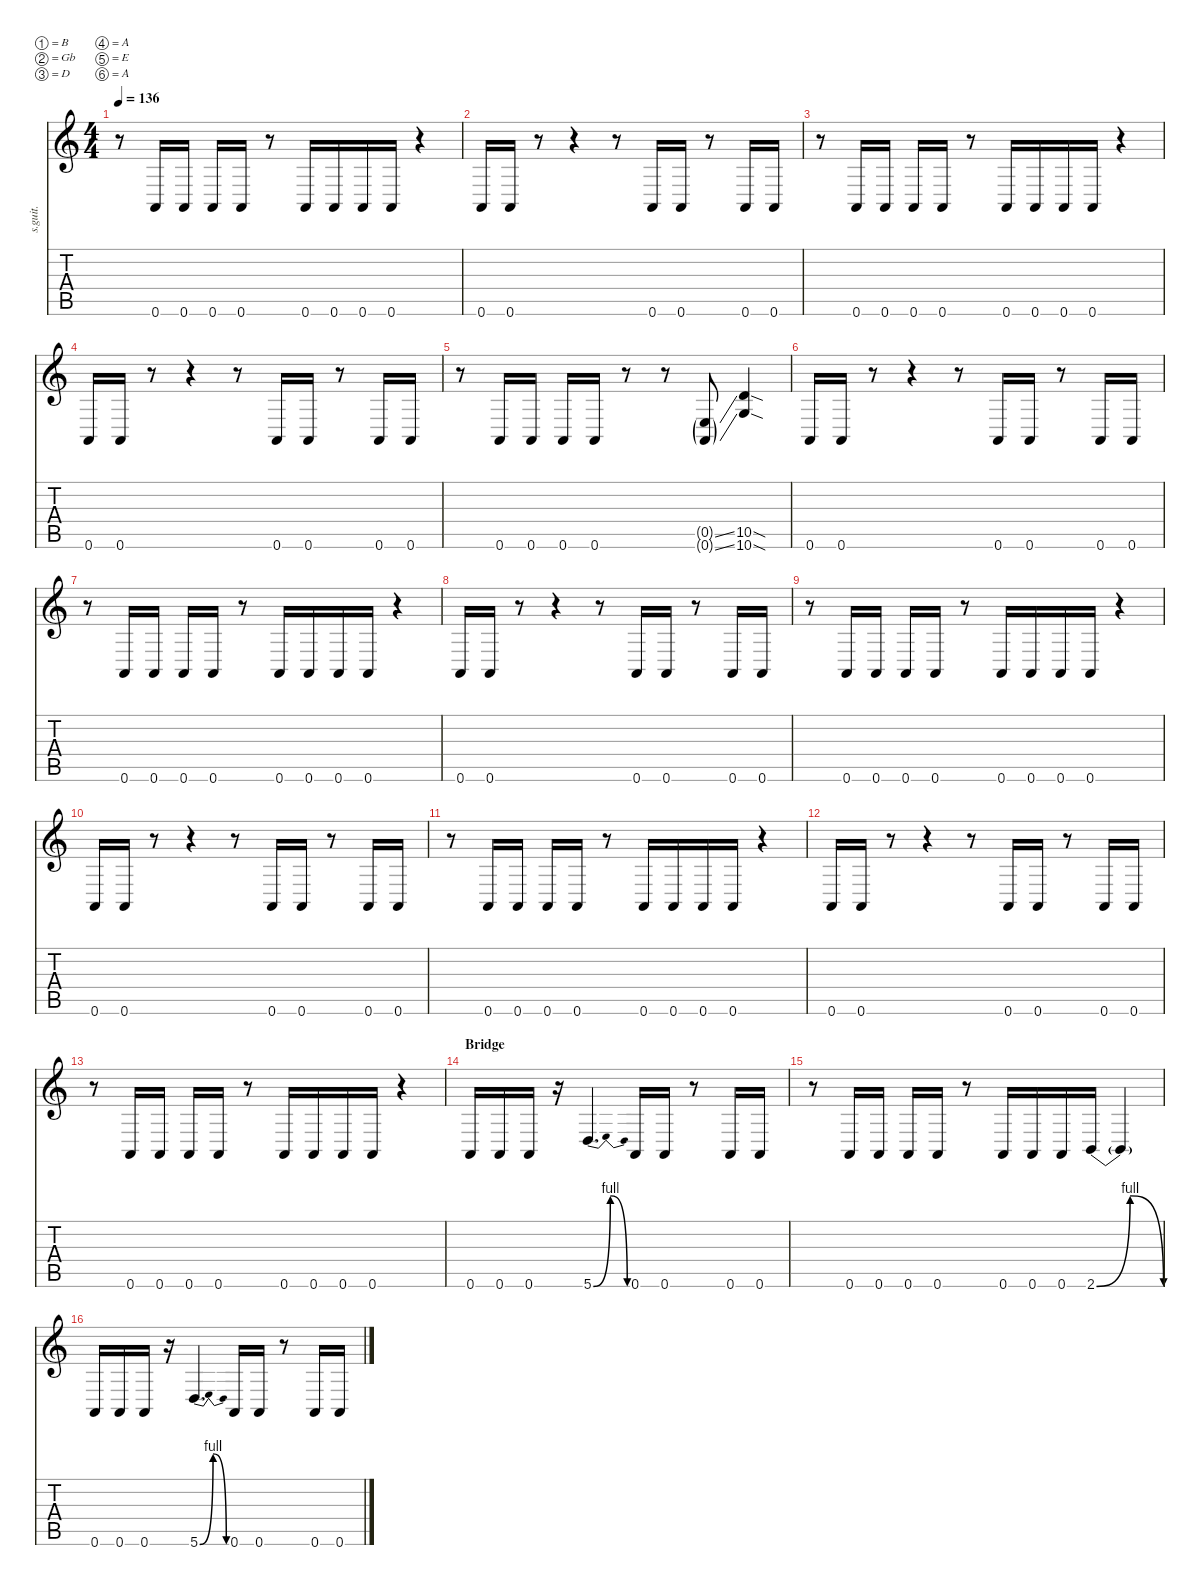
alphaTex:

\defaultSystemsLayout 4
\hideDynamics
\bracketExtendMode nobrackets
\track ("Mick Thomson" "s.guit.") {instrument distortionguitar}
\staff {score tabs}
\tuning (B3 Gb3 D3 A2 E2 A1)
\ts (4 4)
\tempo 136
\clef g2
\ks c
r.8{dy f} 0.6.16{lyrics (0 "") lyrics (1 "") lyrics (2 "") lyrics (3 "") lyrics (4 "")} 0.6.16{lyrics (0 "") lyrics (1 "") lyrics (2 "") lyrics (3 "") lyrics (4 "")} 0.6.16{lyrics (0 "") lyrics (1 "") lyrics (2 "") lyrics (3 "") lyrics (4 "")} 0.6.16{lyrics (0 "") lyrics (1 "") lyrics (2 "") lyrics (3 "") lyrics (4 "")} r.8 0.6.16{lyrics (0 "") lyrics (1 "") lyrics (2 "") lyrics (3 "") lyrics (4 "")} 0.6.16{lyrics (0 "") lyrics (1 "") lyrics (2 "") lyrics (3 "") lyrics (4 "")} 0.6.16{lyrics (0 "") lyrics (1 "") lyrics (2 "") lyrics (3 "") lyrics (4 "")} 0.6.16{lyrics (0 "") lyrics (1 "") lyrics (2 "") lyrics (3 "") lyrics (4 "")} r.4 |
0.6.16{lyrics (0 "") lyrics (1 "") lyrics (2 "") lyrics (3 "") lyrics (4 "")} 0.6.16{lyrics (0 "") lyrics (1 "") lyrics (2 "") lyrics (3 "") lyrics (4 "")} r.8 r.4 r.8 0.6.16{lyrics (0 "") lyrics (1 "") lyrics (2 "") lyrics (3 "") lyrics (4 "")} 0.6.16{lyrics (0 "") lyrics (1 "") lyrics (2 "") lyrics (3 "") lyrics (4 "")} r.8 0.6.16{lyrics (0 "") lyrics (1 "") lyrics (2 "") lyrics (3 "") lyrics (4 "")} 0.6.16{lyrics (0 "") lyrics (1 "") lyrics (2 "") lyrics (3 "") lyrics (4 "")} |
r.8 0.6.16{lyrics (0 "") lyrics (1 "") lyrics (2 "") lyrics (3 "") lyrics (4 "")} 0.6.16{lyrics (0 "") lyrics (1 "") lyrics (2 "") lyrics (3 "") lyrics (4 "")} 0.6.16{lyrics (0 "") lyrics (1 "") lyrics (2 "") lyrics (3 "") lyrics (4 "")} 0.6.16{lyrics (0 "") lyrics (1 "") lyrics (2 "") lyrics (3 "") lyrics (4 "")} r.8 0.6.16{lyrics (0 "") lyrics (1 "") lyrics (2 "") lyrics (3 "") lyrics (4 "")} 0.6.16{lyrics (0 "") lyrics (1 "") lyrics (2 "") lyrics (3 "") lyrics (4 "")} 0.6.16{lyrics (0 "") lyrics (1 "") lyrics (2 "") lyrics (3 "") lyrics (4 "")} 0.6.16{lyrics (0 "") lyrics (1 "") lyrics (2 "") lyrics (3 "") lyrics (4 "")} r.4 |
0.6.16{lyrics (0 "") lyrics (1 "") lyrics (2 "") lyrics (3 "") lyrics (4 "")} 0.6.16{lyrics (0 "") lyrics (1 "") lyrics (2 "") lyrics (3 "") lyrics (4 "")} r.8 r.4 r.8 0.6.16{lyrics (0 "") lyrics (1 "") lyrics (2 "") lyrics (3 "") lyrics (4 "")} 0.6.16{lyrics (0 "") lyrics (1 "") lyrics (2 "") lyrics (3 "") lyrics (4 "")} r.8 0.6.16{lyrics (0 "") lyrics (1 "") lyrics (2 "") lyrics (3 "") lyrics (4 "")} 0.6.16{lyrics (0 "") lyrics (1 "") lyrics (2 "") lyrics (3 "") lyrics (4 "")} |
r.8 0.6.16{lyrics (0 "") lyrics (1 "") lyrics (2 "") lyrics (3 "") lyrics (4 "")} 0.6.16{lyrics (0 "") lyrics (1 "") lyrics (2 "") lyrics (3 "") lyrics (4 "")} 0.6.16{lyrics (0 "") lyrics (1 "") lyrics (2 "") lyrics (3 "") lyrics (4 "")} 0.6.16{lyrics (0 "") lyrics (1 "") lyrics (2 "") lyrics (3 "") lyrics (4 "")} r.8 r.8 (0.6{ss g} 0.5{ss g}).8{lyrics (0 "") lyrics (1 "") lyrics (2 "") lyrics (3 "") lyrics (4 "")} (10.5{sod} 10.6{sod}).4{lyrics (0 "") lyrics (1 "") lyrics (2 "") lyrics (3 "") lyrics (4 "")} |
0.6.16{lyrics (0 "") lyrics (1 "") lyrics (2 "") lyrics (3 "") lyrics (4 "")} 0.6.16{lyrics (0 "") lyrics (1 "") lyrics (2 "") lyrics (3 "") lyrics (4 "")} r.8 r.4 r.8 0.6.16{lyrics (0 "") lyrics (1 "") lyrics (2 "") lyrics (3 "") lyrics (4 "")} 0.6.16{lyrics (0 "") lyrics (1 "") lyrics (2 "") lyrics (3 "") lyrics (4 "")} r.8 0.6.16{lyrics (0 "") lyrics (1 "") lyrics (2 "") lyrics (3 "") lyrics (4 "")} 0.6.16{lyrics (0 "") lyrics (1 "") lyrics (2 "") lyrics (3 "") lyrics (4 "")} |
r.8 0.6.16{lyrics (0 "") lyrics (1 "") lyrics (2 "") lyrics (3 "") lyrics (4 "")} 0.6.16{lyrics (0 "") lyrics (1 "") lyrics (2 "") lyrics (3 "") lyrics (4 "")} 0.6.16{lyrics (0 "") lyrics (1 "") lyrics (2 "") lyrics (3 "") lyrics (4 "")} 0.6.16{lyrics (0 "") lyrics (1 "") lyrics (2 "") lyrics (3 "") lyrics (4 "")} r.8 0.6.16{lyrics (0 "") lyrics (1 "") lyrics (2 "") lyrics (3 "") lyrics (4 "")} 0.6.16{lyrics (0 "") lyrics (1 "") lyrics (2 "") lyrics (3 "") lyrics (4 "")} 0.6.16{lyrics (0 "") lyrics (1 "") lyrics (2 "") lyrics (3 "") lyrics (4 "")} 0.6.16{lyrics (0 "") lyrics (1 "") lyrics (2 "") lyrics (3 "") lyrics (4 "")} r.4 |
0.6.16{lyrics (0 "") lyrics (1 "") lyrics (2 "") lyrics (3 "") lyrics (4 "")} 0.6.16{lyrics (0 "") lyrics (1 "") lyrics (2 "") lyrics (3 "") lyrics (4 "")} r.8 r.4 r.8 0.6.16{lyrics (0 "") lyrics (1 "") lyrics (2 "") lyrics (3 "") lyrics (4 "")} 0.6.16{lyrics (0 "") lyrics (1 "") lyrics (2 "") lyrics (3 "") lyrics (4 "")} r.8 0.6.16{lyrics (0 "") lyrics (1 "") lyrics (2 "") lyrics (3 "") lyrics (4 "")} 0.6.16{lyrics (0 "") lyrics (1 "") lyrics (2 "") lyrics (3 "") lyrics (4 "")} |
r.8 0.6.16{lyrics (0 "") lyrics (1 "") lyrics (2 "") lyrics (3 "") lyrics (4 "")} 0.6.16{lyrics (0 "") lyrics (1 "") lyrics (2 "") lyrics (3 "") lyrics (4 "")} 0.6.16{lyrics (0 "") lyrics (1 "") lyrics (2 "") lyrics (3 "") lyrics (4 "")} 0.6.16{lyrics (0 "") lyrics (1 "") lyrics (2 "") lyrics (3 "") lyrics (4 "")} r.8 0.6.16{lyrics (0 "") lyrics (1 "") lyrics (2 "") lyrics (3 "") lyrics (4 "")} 0.6.16{lyrics (0 "") lyrics (1 "") lyrics (2 "") lyrics (3 "") lyrics (4 "")} 0.6.16{lyrics (0 "") lyrics (1 "") lyrics (2 "") lyrics (3 "") lyrics (4 "")} 0.6.16{lyrics (0 "") lyrics (1 "") lyrics (2 "") lyrics (3 "") lyrics (4 "")} r.4 |
0.6.16{lyrics (0 "") lyrics (1 "") lyrics (2 "") lyrics (3 "") lyrics (4 "")} 0.6.16{lyrics (0 "") lyrics (1 "") lyrics (2 "") lyrics (3 "") lyrics (4 "")} r.8 r.4 r.8 0.6.16{lyrics (0 "") lyrics (1 "") lyrics (2 "") lyrics (3 "") lyrics (4 "")} 0.6.16{lyrics (0 "") lyrics (1 "") lyrics (2 "") lyrics (3 "") lyrics (4 "")} r.8 0.6.16{lyrics (0 "") lyrics (1 "") lyrics (2 "") lyrics (3 "") lyrics (4 "")} 0.6.16{lyrics (0 "") lyrics (1 "") lyrics (2 "") lyrics (3 "") lyrics (4 "")} |
r.8 0.6.16{lyrics (0 "") lyrics (1 "") lyrics (2 "") lyrics (3 "") lyrics (4 "")} 0.6.16{lyrics (0 "") lyrics (1 "") lyrics (2 "") lyrics (3 "") lyrics (4 "")} 0.6.16{lyrics (0 "") lyrics (1 "") lyrics (2 "") lyrics (3 "") lyrics (4 "")} 0.6.16{lyrics (0 "") lyrics (1 "") lyrics (2 "") lyrics (3 "") lyrics (4 "")} r.8 0.6.16{lyrics (0 "") lyrics (1 "") lyrics (2 "") lyrics (3 "") lyrics (4 "")} 0.6.16{lyrics (0 "") lyrics (1 "") lyrics (2 "") lyrics (3 "") lyrics (4 "")} 0.6.16{lyrics (0 "") lyrics (1 "") lyrics (2 "") lyrics (3 "") lyrics (4 "")} 0.6.16{lyrics (0 "") lyrics (1 "") lyrics (2 "") lyrics (3 "") lyrics (4 "")} r.4 |
0.6.16{lyrics (0 "") lyrics (1 "") lyrics (2 "") lyrics (3 "") lyrics (4 "")} 0.6.16{lyrics (0 "") lyrics (1 "") lyrics (2 "") lyrics (3 "") lyrics (4 "")} r.8 r.4 r.8 0.6.16{lyrics (0 "") lyrics (1 "") lyrics (2 "") lyrics (3 "") lyrics (4 "")} 0.6.16{lyrics (0 "") lyrics (1 "") lyrics (2 "") lyrics (3 "") lyrics (4 "")} r.8 0.6.16{lyrics (0 "") lyrics (1 "") lyrics (2 "") lyrics (3 "") lyrics (4 "")} 0.6.16{lyrics (0 "") lyrics (1 "") lyrics (2 "") lyrics (3 "") lyrics (4 "")} |
r.8 0.6.16{lyrics (0 "") lyrics (1 "") lyrics (2 "") lyrics (3 "") lyrics (4 "")} 0.6.16{lyrics (0 "") lyrics (1 "") lyrics (2 "") lyrics (3 "") lyrics (4 "")} 0.6.16{lyrics (0 "") lyrics (1 "") lyrics (2 "") lyrics (3 "") lyrics (4 "")} 0.6.16{lyrics (0 "") lyrics (1 "") lyrics (2 "") lyrics (3 "") lyrics (4 "")} r.8 0.6.16{lyrics (0 "") lyrics (1 "") lyrics (2 "") lyrics (3 "") lyrics (4 "")} 0.6.16{lyrics (0 "") lyrics (1 "") lyrics (2 "") lyrics (3 "") lyrics (4 "")} 0.6.16{lyrics (0 "") lyrics (1 "") lyrics (2 "") lyrics (3 "") lyrics (4 "")} 0.6.16{lyrics (0 "") lyrics (1 "") lyrics (2 "") lyrics (3 "") lyrics (4 "")} r.4 |
\section ("" "Bridge")
0.6.16{lyrics (0 "") lyrics (1 "") lyrics (2 "") lyrics (3 "") lyrics (4 "")} 0.6.16{lyrics (0 "") lyrics (1 "") lyrics (2 "") lyrics (3 "") lyrics (4 "")} 0.6.16{lyrics (0 "") lyrics (1 "") lyrics (2 "") lyrics (3 "") lyrics (4 "")} r.16 5.6{be (bendrelease 0 0 7.8 4 19.8 4 49.8 0)}.4{d lyrics (0 "") lyrics (1 "") lyrics (2 "") lyrics (3 "") lyrics (4 "")} 0.6.16{lyrics (0 "") lyrics (1 "") lyrics (2 "") lyrics (3 "") lyrics (4 "")} 0.6.16{lyrics (0 "") lyrics (1 "") lyrics (2 "") lyrics (3 "") lyrics (4 "")} r.8 0.6.16{lyrics (0 "") lyrics (1 "") lyrics (2 "") lyrics (3 "") lyrics (4 "")} 0.6.16{lyrics (0 "") lyrics (1 "") lyrics (2 "") lyrics (3 "") lyrics (4 "")} |
r.8 0.6.16{lyrics (0 "") lyrics (1 "") lyrics (2 "") lyrics (3 "") lyrics (4 "")} 0.6.16{lyrics (0 "") lyrics (1 "") lyrics (2 "") lyrics (3 "") lyrics (4 "")} 0.6.16{lyrics (0 "") lyrics (1 "") lyrics (2 "") lyrics (3 "") lyrics (4 "")} 0.6.16{lyrics (0 "") lyrics (1 "") lyrics (2 "") lyrics (3 "") lyrics (4 "")} r.8 0.6.16{lyrics (0 "") lyrics (1 "") lyrics (2 "") lyrics (3 "") lyrics (4 "")} 0.6.16{lyrics (0 "") lyrics (1 "") lyrics (2 "") lyrics (3 "") lyrics (4 "")} 0.6.16{lyrics (0 "") lyrics (1 "") lyrics (2 "") lyrics (3 "") lyrics (4 "")} 2.6{be (bendrelease 0 0 7.8 4 19.8 4 49.8 0)}.16{lyrics (0 "") lyrics (1 "") lyrics (2 "") lyrics (3 "") lyrics (4 "")} 2.6{t}.4{lyrics (0 "") lyrics (1 "") lyrics (2 "") lyrics (3 "") lyrics (4 "")} |
0.6.16{lyrics (0 "") lyrics (1 "") lyrics (2 "") lyrics (3 "") lyrics (4 "")} 0.6.16{lyrics (0 "") lyrics (1 "") lyrics (2 "") lyrics (3 "") lyrics (4 "")} 0.6.16{lyrics (0 "") lyrics (1 "") lyrics (2 "") lyrics (3 "") lyrics (4 "")} r.16 5.6{be (bendrelease 0 0 7.8 4 19.8 4 49.8 0)}.4{d lyrics (0 "") lyrics (1 "") lyrics (2 "") lyrics (3 "") lyrics (4 "")} 0.6.16{lyrics (0 "") lyrics (1 "") lyrics (2 "") lyrics (3 "") lyrics (4 "")} 0.6.16{lyrics (0 "") lyrics (1 "") lyrics (2 "") lyrics (3 "") lyrics (4 "")} r.8 0.6.16{lyrics (0 "") lyrics (1 "") lyrics (2 "") lyrics (3 "") lyrics (4 "")} 0.6.16{lyrics (0 "") lyrics (1 "") lyrics (2 "") lyrics (3 "") lyrics (4 "")}
